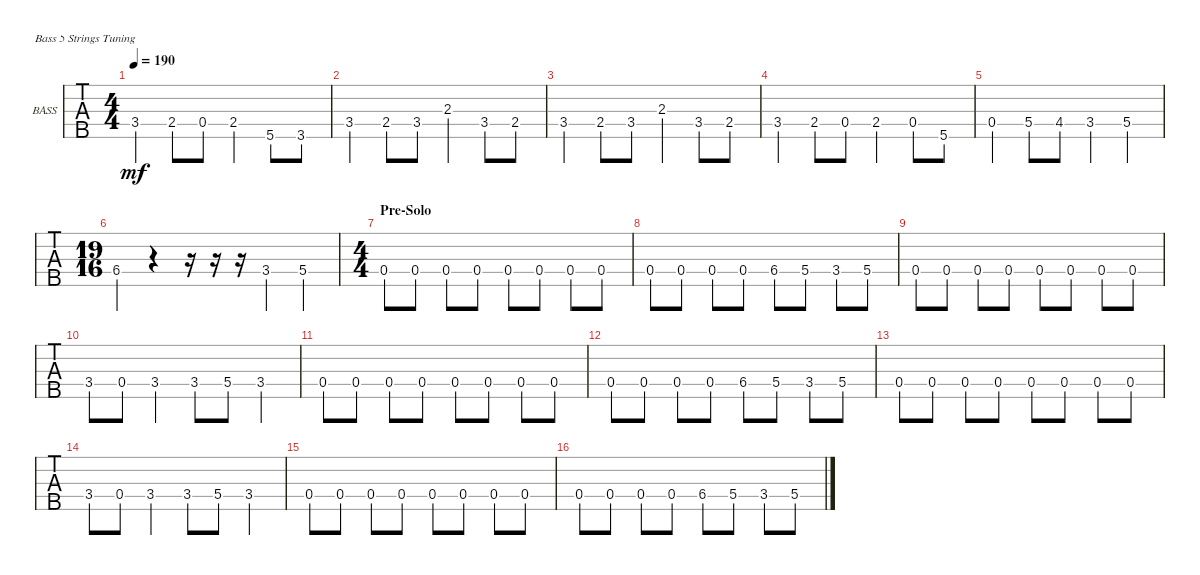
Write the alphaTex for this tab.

\defaultSystemsLayout 4
\bracketExtendMode groupsimilarinstruments
\firstSystemTrackNameOrientation horizontal
\otherSystemsTrackNameOrientation horizontal
\track ("Bass" "BASS") {instrument electricbassfinger}
\staff {tabs}
\tuning (G2 D2 A1 E1 B0)
\ts (4 4)
\tempo 190
\clef f4
\ks c
3.4.4{dy mf} 2.4.8 0.4.8 2.4.4 5.5.8 3.5.8 |
3.4.4 2.4.8 3.4.8 2.3.4 3.4.8 2.4.8 |
3.4.4 2.4.8 3.4.8 2.3.4 3.4.8 2.4.8 |
3.4.4 2.4.8 0.4.8 2.4.4 0.4.8 5.5.8 |
0.4.4 5.4.8 4.4.8 3.4.4 5.4.4 |
\ts (19 16)
6.4.4 r.4 r.16 r.16 r.16 3.4.4 5.4.4 |
\ts (4 4)
\section ("" "Pre-Solo")
0.4.8 0.4.8 0.4.8 0.4.8 0.4.8 0.4.8 0.4.8 0.4.8 |
0.4.8 0.4.8 0.4.8 0.4.8 6.4.8 5.4.8 3.4.8 5.4.8 |
0.4.8 0.4.8 0.4.8 0.4.8 0.4.8 0.4.8 0.4.8 0.4.8 |
3.4.8 0.4.8 3.4.4 3.4.8 5.4.8 3.4.4 |
0.4.8 0.4.8 0.4.8 0.4.8 0.4.8 0.4.8 0.4.8 0.4.8 |
0.4.8 0.4.8 0.4.8 0.4.8 6.4.8 5.4.8 3.4.8 5.4.8 |
0.4.8 0.4.8 0.4.8 0.4.8 0.4.8 0.4.8 0.4.8 0.4.8 |
3.4.8 0.4.8 3.4.4 3.4.8 5.4.8 3.4.4 |
0.4.8 0.4.8 0.4.8 0.4.8 0.4.8 0.4.8 0.4.8 0.4.8 |
0.4.8 0.4.8 0.4.8 0.4.8 6.4.8 5.4.8 3.4.8 5.4.8
